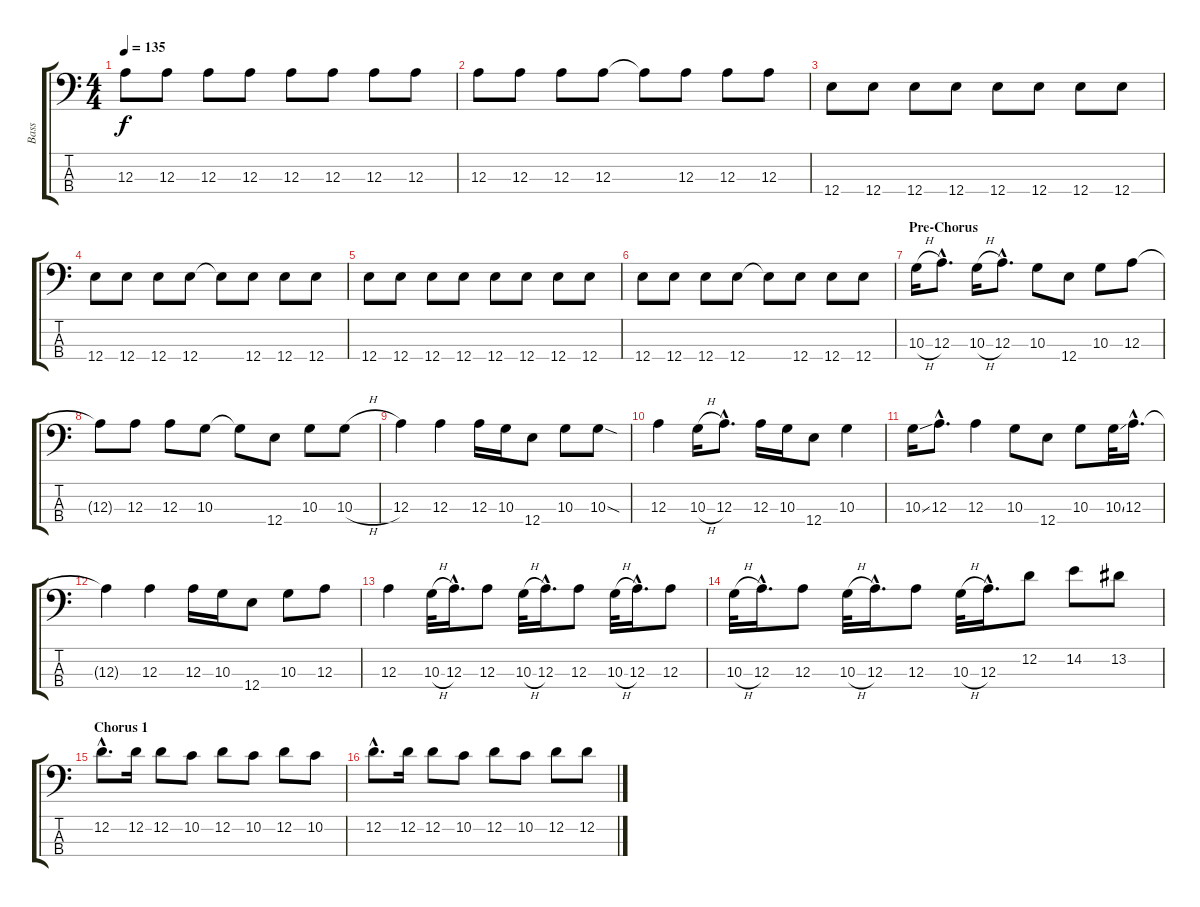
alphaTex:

\track ("Bass" "Bass") {instrument electricbassfinger}
\staff {score tabs}
\tuning (G2 D2 A1 E1) {hide}
\ts (4 4)
\tempo 135
\clef f4
\ks c
12.3.8{dy f} 12.3.8 12.3.8 12.3.8 12.3.8 12.3.8 12.3.8 12.3.8 |
12.3.8 12.3.8 12.3.8 12.3.8 12.3{t}.8 12.3.8 12.3.8 12.3.8 |
12.4.8 12.4.8 12.4.8 12.4.8 12.4.8 12.4.8 12.4.8 12.4.8 |
12.4.8 12.4.8 12.4.8 12.4.8 12.4{t}.8 12.4.8 12.4.8 12.4.8 |
12.4.8 12.4.8 12.4.8 12.4.8 12.4.8 12.4.8 12.4.8 12.4.8 |
12.4.8 12.4.8 12.4.8 12.4.8 12.4{t}.8 12.4.8 12.4.8 12.4.8 |
\section ("" "Pre-Chorus")
10.3{h}.16 12.3{hac}.8{d} 10.3{h}.16 12.3{hac}.8{d} 10.3.8 12.4.8 10.3.8 12.3.8 |
12.3{t}.8 12.3.8 12.3.8 10.3.8 10.3{t}.8 12.4.8 10.3.8 10.3{h}.8 |
12.3.4 12.3.4 12.3.16 10.3.16 12.4.8 10.3.8 10.3{sod}.8 |
12.3.4 10.3{h}.16 12.3{hac}.8{d} 12.3.16 10.3.16 12.4.8 10.3.4 |
10.3{ss}.16 12.3{hac}.8{d} 12.3.4 10.3.8 12.4.8 10.3.8 10.3{ss}.32 12.3{hac}.16{d} |
12.3{t}.4 12.3.4 12.3.16 10.3.16 12.4.8 10.3.8 12.3.8 |
12.3.4 10.3{h}.32 12.3{hac}.16{d} 12.3.8 10.3{h}.32 12.3{hac}.16{d} 12.3.8 10.3{h}.32 12.3{hac}.16{d} 12.3.8 |
10.3{h}.32 12.3{hac}.16{d} 12.3.8 10.3{h}.32 12.3{hac}.16{d} 12.3.8 10.3{h}.32 12.3{hac}.16{d} 12.2.8 14.2.8 13.2.8 |
\section ("" "Chorus 1")
12.2{hac}.8{d} 12.2.16 12.2.8 10.2.8 12.2.8 10.2.8 12.2.8 10.2.8 |
12.2{hac}.8{d} 12.2.16 12.2.8 10.2.8 12.2.8 10.2.8 12.2.8 12.2.8
